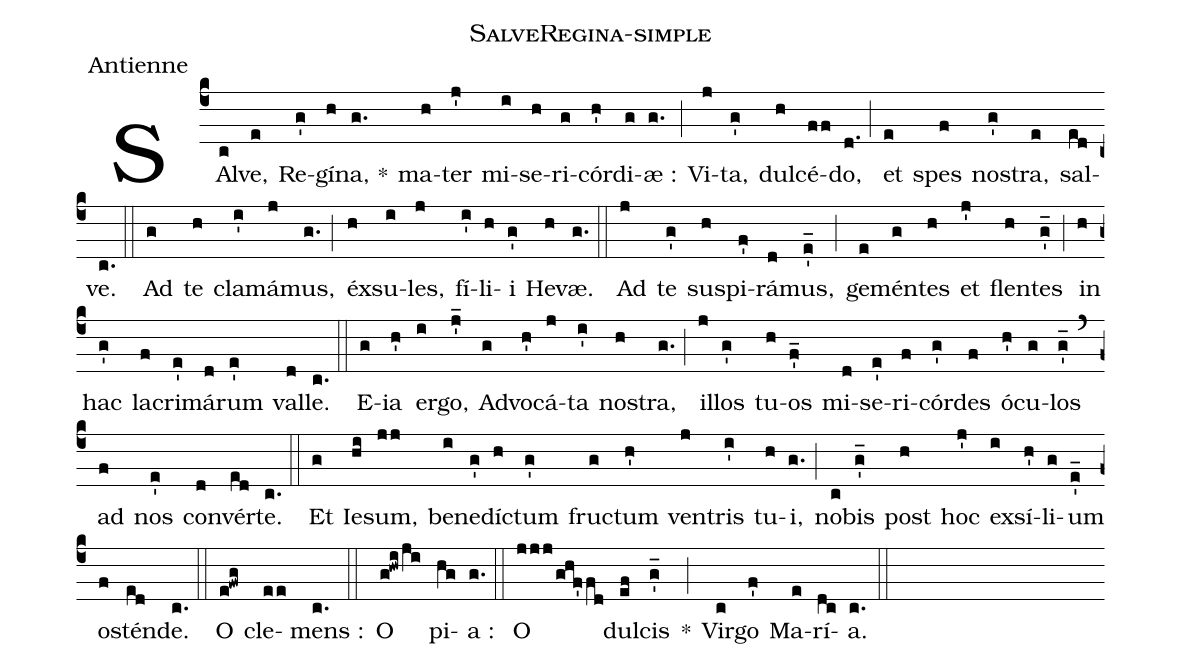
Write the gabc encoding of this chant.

name:SalveRegina-simple;
office-part:Antienne;
%%
(c4) SAl(c)ve,(e) Re(g')gí(h)na, *(g.) ma(h)ter(j') mi(i)se(h)ri(g)cór(h')di(g)æ :(g.) (;)
Vi(j)ta,(g') dul(h)cé(ff)do,(d.) (;)
et(e) spes(f) no(g')stra,(e) sal(ed)ve.(c.) (::)

Ad(g) te(h) cla(i')má(j)mus,(g.) (;)
éx(h)su(i)les,(j) fí(i')li(h)i(g') He(h)væ.(g.) (::)

Ad(j) te(g') su(h)spi(f')rá(d)mus,(e'_) (;)
ge(e)mén(g)tes(h) et(j') flen(h)tes(g'_) (;)
in(h) hac(g') la(f)cri(e')má(d)rum(e') val(d)le.(c.) (::)

E(g)ia(h') er(i)go,(j'_) Ad(g)vo(h')cá(j)ta(i') no(h)stra,(g.) (;)
il(j)los(g') tu(h)os(f'_) mi(d)se(e')ri(f)cór(g')des(f) ó(h')cu(g)los(g'_) (`)
ad(f) nos(e') con(d)vér(ed)te.(c.) (::)

Et(g) Ie(hi)sum,(jj) be(i)ne(g')dí(h)ctum(g') fru(g)ctum(h') ven(j)tris(i') tu(h)i,(g.) (;)
no(c)bis(g'_) post(h) hoc(j') ex(i)sí(h')li(g)um(e'_) o(f)stén(ed)de.(c.) (::)

O(e!fwg) cle(ee )mens :(c.) (::)

O(g!hwi!/ji) pi(hg)a :(g.) (::)

O(jjj!/ghf'fd) dul(ef)cis(g'_) *(;)
Vir(c)go(f') Ma(e)rí(dc)a.(c.) (::)
